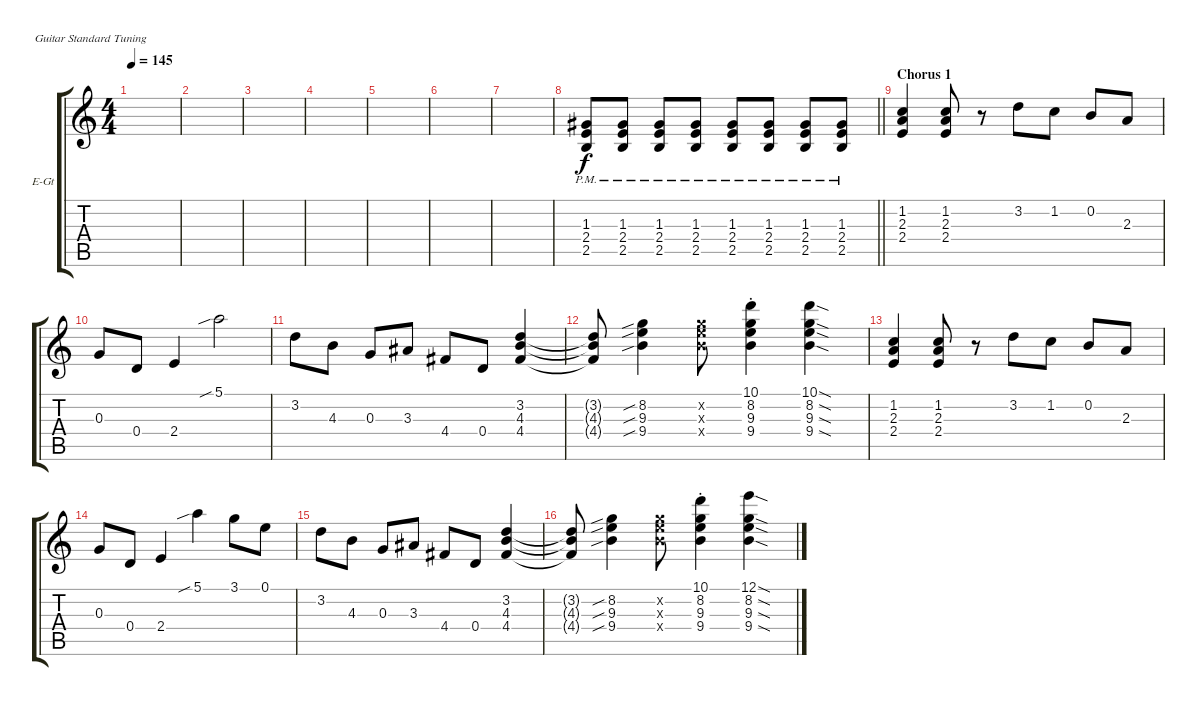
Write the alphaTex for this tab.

\bracketExtendMode groupsimilarinstruments
\firstSystemTrackNameOrientation horizontal
\otherSystemsTrackNameOrientation horizontal
\track ("guitar distortion (Rodion Kravkl)" "E-Gt") {instrument electricguitarclean}
\staff {score tabs}
\tuning (E4 B3 G3 D3 A2 E2)
\ts (4 4)
\tempo 145
\clef g2
\scale
0.333333
\ks aminor
|
\scale
0.333333 |
\scale
0.333333 |
\scale
0.333333 |
\scale
0.333333 |
\scale
0.333333 |
\scale
0.333333 |
\scale
0.333333
\barLineRight lightlight
(2.5{pm} 2.4{pm} 1.3{pm}).8 (2.5{pm} 2.4{pm} 1.3{pm}).8 (2.5{pm} 2.4{pm} 1.3{pm}).8 (2.5{pm} 2.4{pm} 1.3{pm}).8 (2.5{pm} 2.4{pm} 1.3{pm}).8 (2.5{pm} 2.4{pm} 1.3{pm}).8 (2.5{pm} 2.4{pm} 1.3{pm}).8 (1.3{pm} 2.4{pm} 2.5{pm}).8 |
\section ("" "Chorus 1")
\scale
0.333333 (2.3 2.4 1.2).4 (2.3 2.4 1.2).8 r.8 3.2.8 1.2.8 0.2.8 2.3.8 |
\scale
0.333333 0.3.8 0.4.8 2.4.4 5.1{sib}.2 |
\scale
0.333333 3.2.8 4.3.8 0.3.8 3.3.8 4.4.8 0.4.8 (4.4 4.3 3.2).4 |
\scale
0.333333 (3.2{t} 4.3{t} 4.4{t}).8 (9.4{sib} 9.3{sib} 8.2{sib}).4 (8.2{x} 9.3{x} 9.4{x}).8 (8.2{st} 10.1{st} 9.3{st} 9.4{st}).4 (9.4{sod} 9.3{sod} 8.2{sod} 10.1{sod}).4 |
\scale
0.333333 (2.3 2.4 1.2).4 (2.3 2.4 1.2).8 r.8 3.2.8 1.2.8 0.2.8 2.3.8 |
\scale
0.333333 0.3.8 0.4.8 2.4.4 5.1{sib}.4 3.1.8 0.1.8 |
\scale
0.333333 3.2.8 4.3.8 0.3.8 3.3.8 4.4.8 0.4.8 (4.4 4.3 3.2).4 |
\scale
0.333333 (3.2{t} 4.3{t} 4.4{t}).8 (9.4{sib} 9.3{sib} 8.2{sib}).4 (8.2{x} 9.3{x} 9.4{x}).8 (8.2{st} 10.1{st} 9.3{st} 9.4{st}).4 (9.4{sod} 9.3{sod} 8.2{sod} 12.1{sod}).4
